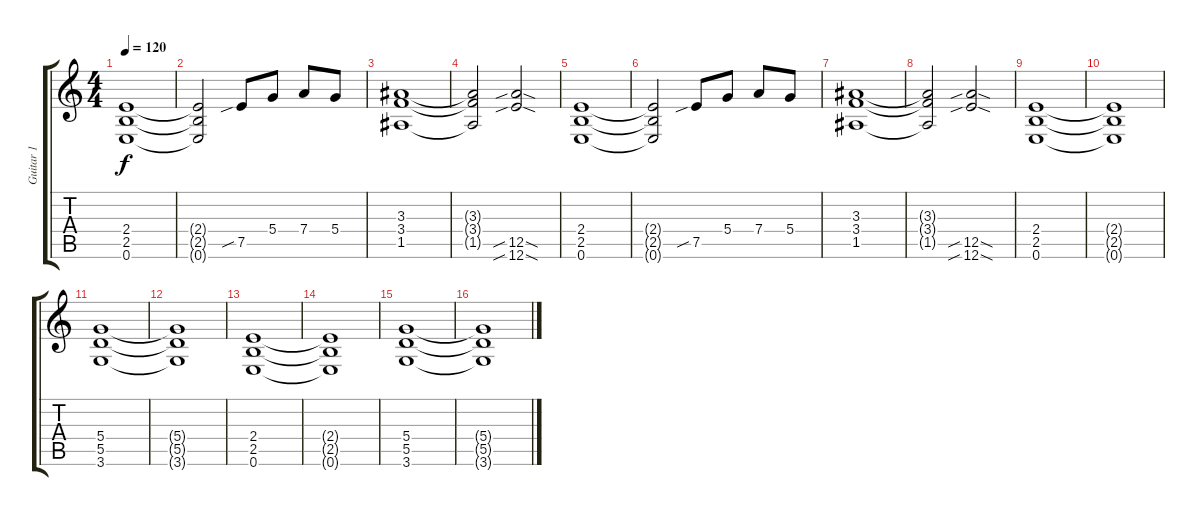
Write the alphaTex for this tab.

\track ("Guitar 1" "Guitar 1") {instrument distortionguitar}
\staff {score tabs}
\tuning (E4 B3 G3 D3 A2 E2) {hide}
\ts (4 4)
\tempo 120
\clef g2
\ks c
(2.4 2.5 0.6).1{dy f} |
(2.4{t} 2.5{t} 0.6{t}).2 7.5{sib}.8 5.4.8 7.4.8 5.4.8 |
(3.3 3.4 1.5).1 |
(3.3{t} 3.4{t} 1.5{t}).2 (12.5{sib sod} 12.6{sib sod}).2 |
(2.4 2.5 0.6).1 |
(2.4{t} 2.5{t} 0.6{t}).2 7.5{sib}.8 5.4.8 7.4.8 5.4.8 |
(3.3 3.4 1.5).1 |
(3.3{t} 3.4{t} 1.5{t}).2 (12.5{sib sod} 12.6{sib sod}).2 |
(2.4 2.5 0.6).1 |
(2.4{t} 2.5{t} 0.6{t}).1 |
(5.4 5.5 3.6).1 |
(5.4{t} 5.5{t} 3.6{t}).1 |
(2.4 2.5 0.6).1 |
(2.4{t} 2.5{t} 0.6{t}).1 |
(5.4 5.5 3.6).1 |
(5.4{t} 5.5{t} 3.6{t}).1
